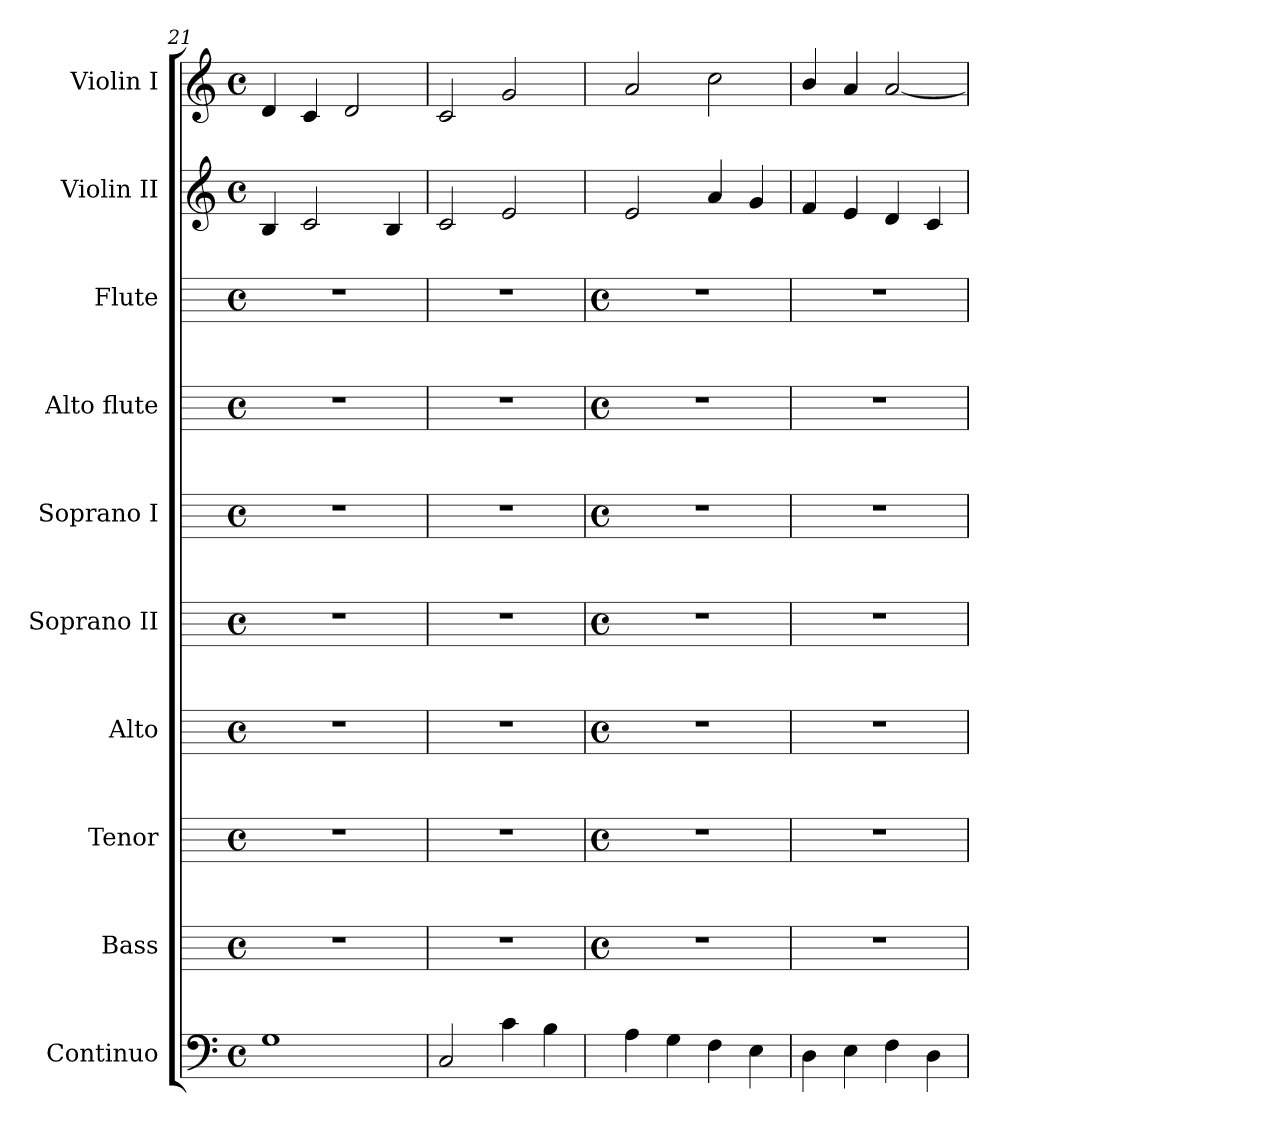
**kern	**kern	**kern	**kern	**kern	**kern	**kern	**kern	**kern	**kern
*part10	*part9	*part8	*part7	*part6	*part5	*part4	*part3	*part2	*part1
*staff10	*staff9	*staff8	*staff7	*staff6	*staff5	*staff4	*staff3	*staff2	*staff1
*I"Continuo	*I"Bass	*I"Tenor	*I"Alto	*I"Soprano II	*I"Soprano I	*I"Alto flute	*I"Flute	*I"Violin II	*I"Violin I
*I'Continuo	*I'Bass	*I'Tenor	*I'Alto	*I'Soprano II	*I'Soprano I	*I'Alto flute	*I'Flute	*I'Violin II	*I'Violin I
*clefF4	*	*	*	*	*	*	*	*clefG2	*clefG2
*k[]	*	*	*	*	*	*	*	*k[]	*k[]
*C:	*	*	*	*	*	*	*	*C:	*C:
*M4/4	*M4/4	*M4/4	*M4/4	*M4/4	*M4/4	*M4/4	*M4/4	*M4/4	*M4/4
*met(c)	*met(c)	*met(c)	*met(c)	*met(c)	*met(c)	*met(c)	*met(c)	*met(c)	*met(c)
=21	=21	=21	=21	=21	=21	=21	=21	=21	=21
1G	1r	1r	1r	1r	1r	1r	1r	4B	4d
.	.	.	.	.	.	.	.	2c	4c
.	.	.	.	.	.	.	.	.	2d
.	.	.	.	.	.	.	.	4B	.
=22	=22	=22	=22	=22	=22	=22	=22	=22	=22
2C	1r	1r	1r	1r	1r	1r	1r	2c	2c
4c	.	.	.	.	.	.	.	2e	2g
4B	.	.	.	.	.	.	.	.	.
!!LO:LB:g=z
=23	=23	=23	=23	=23	=23	=23	=23	=23	=23
*	*M4/4	*M4/4	*M4/4	*M4/4	*M4/4	*M4/4	*M4/4	*	*
*	*met(c)	*met(c)	*met(c)	*met(c)	*met(c)	*met(c)	*met(c)	*	*
4A	1r	1r	1r	1r	1r	1r	1r	2e	2a
4G	.	.	.	.	.	.	.	.	.
4F	.	.	.	.	.	.	.	4a	2cc
4E	.	.	.	.	.	.	.	4g	.
=24	=24	=24	=24	=24	=24	=24	=24	=24	=24
4D	1r	1r	1r	1r	1r	1r	1r	4f	4b/
4E	.	.	.	.	.	.	.	4e	4a
4F	.	.	.	.	.	.	.	4d	[2a
4D	.	.	.	.	.	.	.	4c	.
=	=	=	=	=	=	=	=	=	=
*-	*-	*-	*-	*-	*-	*-	*-	*-	*-
